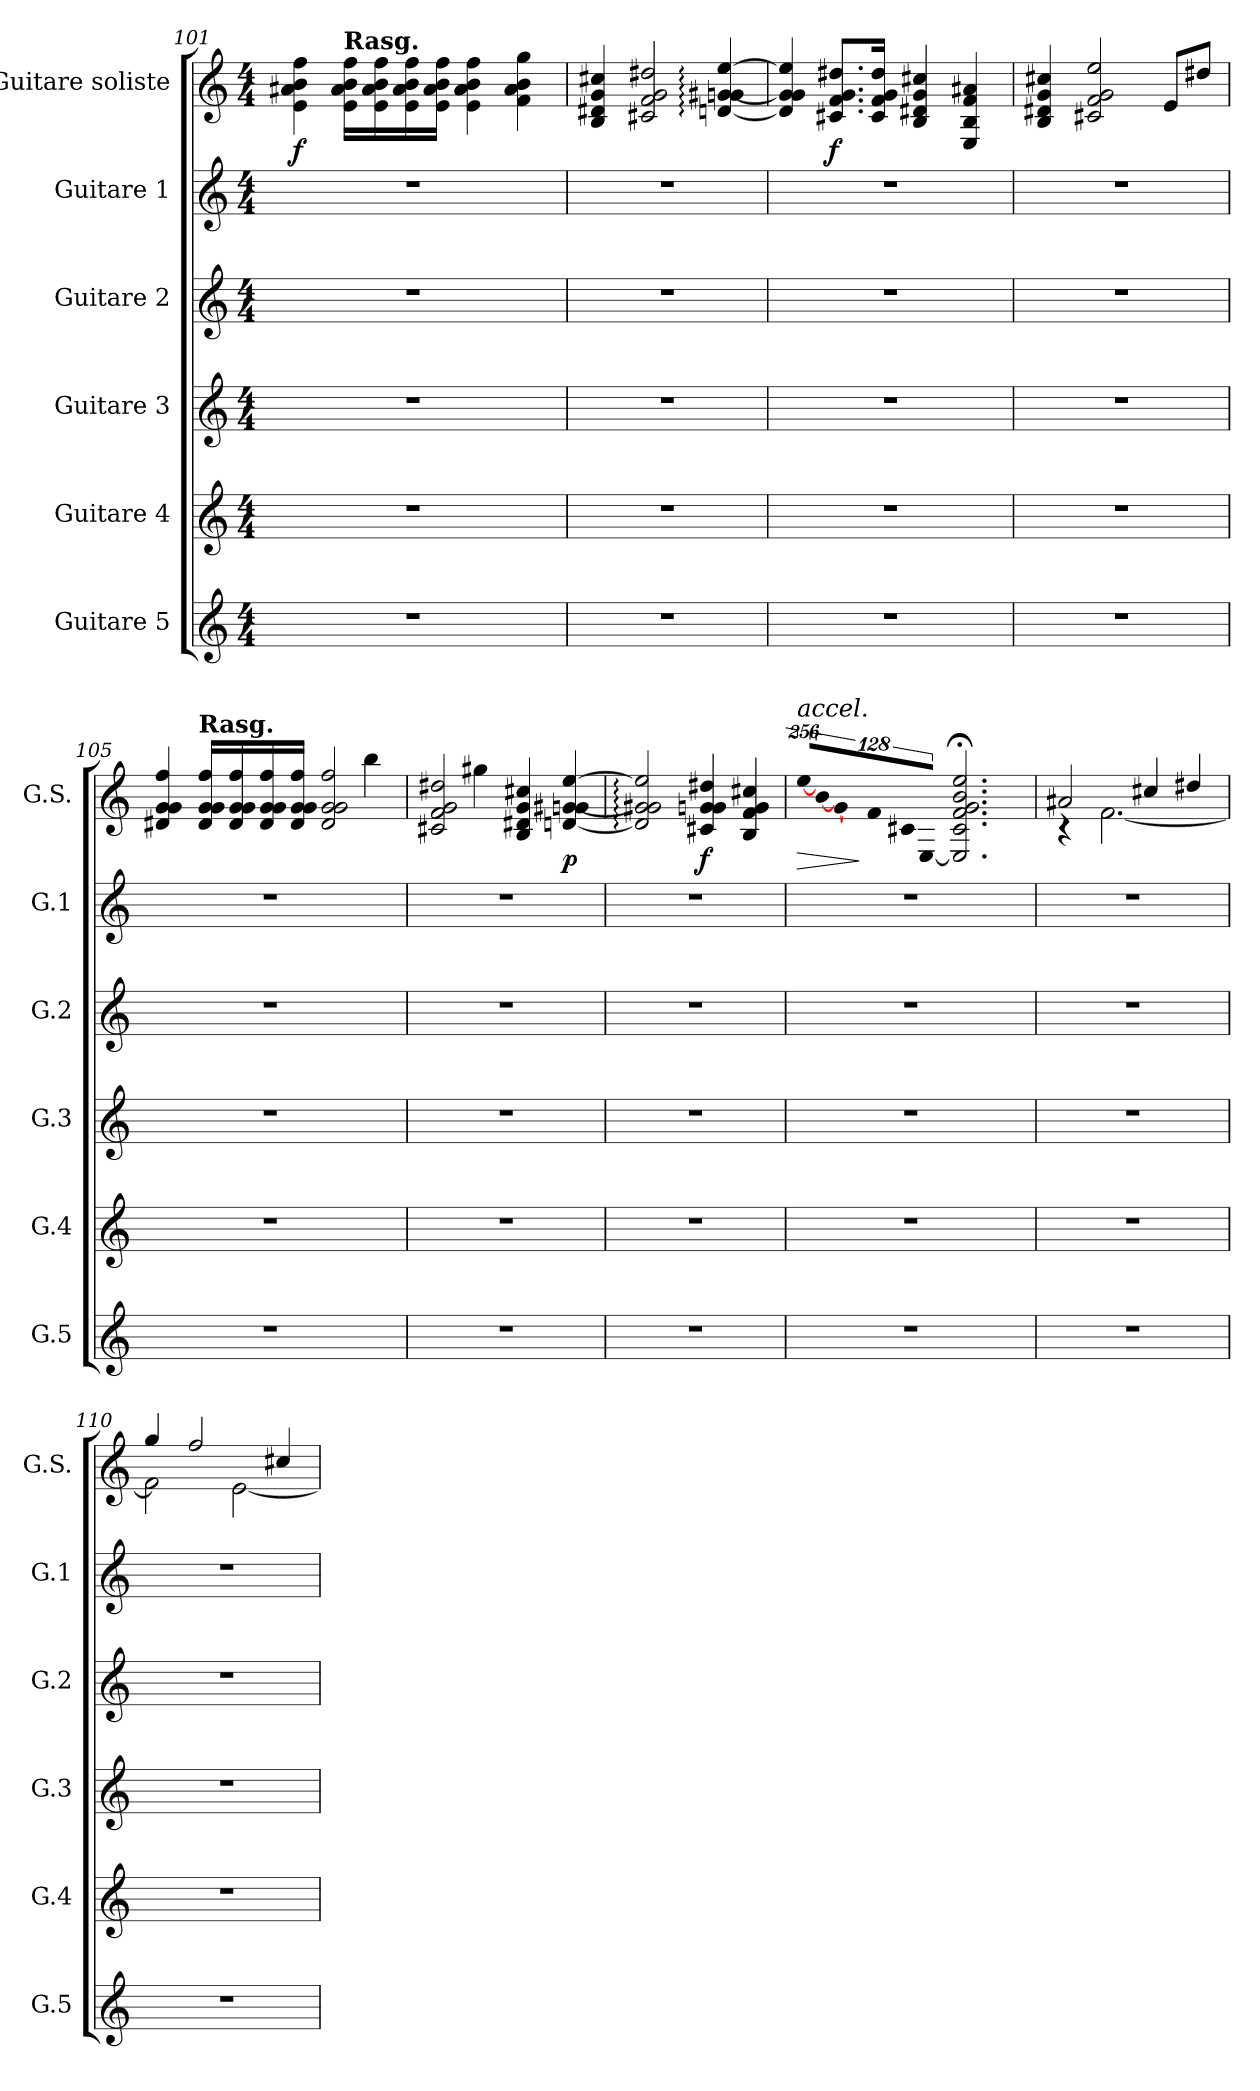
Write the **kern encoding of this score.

**kern	**kern	**kern	**kern	**kern	**kern	**dynam
*part6	*part5	*part4	*part3	*part2	*part1	*part1
*staff6	*staff5	*staff4	*staff3	*staff2	*staff1	*staff1
*I"Guitare 5	*I"Guitare 4	*I"Guitare 3	*I"Guitare 2	*I"Guitare 1	*I"Guitare soliste	*
*I'G.5	*I'G.4	*I'G.3	*I'G.2	*I'G.1	*I'G.S.	*
!!LO:LB:g=z
*stria5	*stria5	*stria5	*stria5	*stria5	*	*
*clefG2	*clefG2	*clefG2	*clefG2	*clefG2	*clefG2	*
*ITrd7c12	*ITrd7c12	*ITrd7c12	*ITrd7c12	*ITrd7c12	*ITrd7c12	*
*k[]	*k[]	*k[]	*k[]	*k[]	*k[]	*
*C:	*C:	*C:	*C:	*C:	*C:	*
*M4/4	*M4/4	*M4/4	*M4/4	*M4/4	*M4/4	*
=101	=101	=101	=101	=101	=101	=101
!	!	!	!	!	!	!LO:DY:b
1r	1r	1r	1r	1r	4E\ 4A#X\ 4B\ 4f\	f
!	!	!	!	!	!LO:TX:a:B:t=Rasg.	!
.	.	.	.	.	16E\ 16A#\ 16B\ 16f\LL	.
.	.	.	.	.	16E\ 16A#\ 16B\ 16f\	.
.	.	.	.	.	16E\ 16A#\ 16B\ 16f\	.
.	.	.	.	.	16E\ 16A#\ 16B\ 16f\JJ	.
.	.	.	.	.	4E\ 4A#\ 4B\ 4f\	.
.	.	.	.	.	4F\ 4A#\ 4B\ 4g\	.
=102	=102	=102	=102	=102	=102	=102
1r	1r	1r	1r	1r	4BB/ 4D#X/ 4G/ 4c#X/	.
.	.	.	.	.	2C#X/ 2F/ 2G/ 2d#X/	.
.	.	.	.	.	[4Dn/: [4Gn/: 4G#X/: [4e/:	.
=103	=103	=103	=103	=103	=103	=103
1r	1r	1r	1r	1r	4D/] 4G/] 4G/ 4e/]	.
!	!	!	!	!	!	!LO:DY:b
.	.	.	.	.	8.C#X/ 8.F/ 8.G/ 8.d#X/L	f
.	.	.	.	.	16C#/ 16F/ 16G/ 16d#/Jk	.
.	.	.	.	.	4BB/ 4D#X/ 4G/ 4c#X/	.
.	.	.	.	.	4EE/ 4BB/ 4F/ 4A#X/	.
!!LO:LB:g=z
=104	=104	=104	=104	=104	=104	=104
1r	1r	1r	1r	1r	4BB/ 4D#X/ 4G/ 4c#X/	.
.	.	.	.	.	2C#X/ 2F/ 2G/ 2e/	.
.	.	.	.	.	8E/L	.
.	.	.	.	.	8d#X/J	.
=105	=105	=105	=105	=105	=105	=105
*	*	*	*	*	*^	*
1r	1r	1r	1r	1r	4D#X/ 4G/ 4G/ 4f/	2.ryy	.
!	!	!	!	!	!LO:TX:a:B:t=Rasg.	!	!
.	.	.	.	.	16D#/ 16G/ 16G/ 16f/LL	.	.
.	.	.	.	.	16D#/ 16G/ 16G/ 16f/	.	.
.	.	.	.	.	16D#/ 16G/ 16G/ 16f/	.	.
.	.	.	.	.	16D#/ 16G/ 16G/ 16f/JJ	.	.
.	.	.	.	.	2D#/ 2G/ 2G/ 2f/	.	.
.	.	.	.	.	.	4b\	.
=106	=106	=106	=106	=106	=106	=106	=106
1r	1r	1r	1r	1r	2C#X/ 2F/ 2G/ 2d#X/	4ryy	.
.	.	.	.	.	.	4g#X\	.
.	.	.	.	.	4BB/ 4D#X/ 4G/ 4c#X/	2ryy	.
!	!	!	!	!	!	!	!LO:DY:b
.	.	.	.	.	[>4Dn/ [>4Gn/ 4G#X/ [>4e/	.	p
*	*	*	*	*	*v	*v	*
!!LO:LB:g=z
=107	=107	=107	=107	=107	=107	=107
1r	1r	1r	1r	1r	2D/]: 2Gn/]: 2G#X/: 2e/]:	.
!	!	!	!	!	!	!LO:DY:b
.	.	.	.	.	4C#X/ 4Gn/ 4G/ 4d#X/	f
.	.	.	.	.	4BB/ 4F/ 4G/ 4c#X/	.
=108	=108	=108	=108	=108	=108	=108
!	!	!	!	!	!LO:TX:a:i:t=accel.	!
!	!	!	!	!	!LO:N:vis=16	!LO:HP:b
1r	1r	1r	1r	1r	[4096%171e/LL	>
!	!	!	!	!	!LO:N:vis=16	!
.	.	.	.	.	[2048%85B/	.
!	!	!	!	!	!LO:N:vis=16	!
.	.	.	.	.	[4096%171G/	.
!	!	!	!	!	!LO:N:vis=16	!
.	.	.	.	.	[4096%171F/	.
!	!	!	!	!	!LO:N:vis=16	!
.	.	.	.	.	[2048%85C#X/	.
!	!	!	!	!	!LO:N:vis=16	!
.	.	.	.	.	[4096%171EE/JJ	]
.	.	.	.	.	2.EE/];< 2.C#/;< 2.F/;< 2.G/;< 2.B/;< 2.e/;<	.
=109	=109	=109	=109	=109	=109	=109
*	*	*	*	*	*^	*
1r	1r	1r	1r	1r	2A#X/	4rc	.
.	.	.	.	.	.	[<2.F\	.
.	.	.	.	.	4c#X/	.	.
.	.	.	.	.	4d#X/	.	.
!!LO:LB:g=z	!!
=110	=110	=110	=110	=110	=110	=110	=110
1r	1r	1r	1r	1r	4g/	2F\]	.
.	.	.	.	.	2f/	.	.
.	.	.	.	.	.	[<2E\	.
.	.	.	.	.	4c#X/	.	.
*	*	*	*	*	*v	*v	*
=	=	=	=	=	=	=
*-	*-	*-	*-	*-	*-	*-
